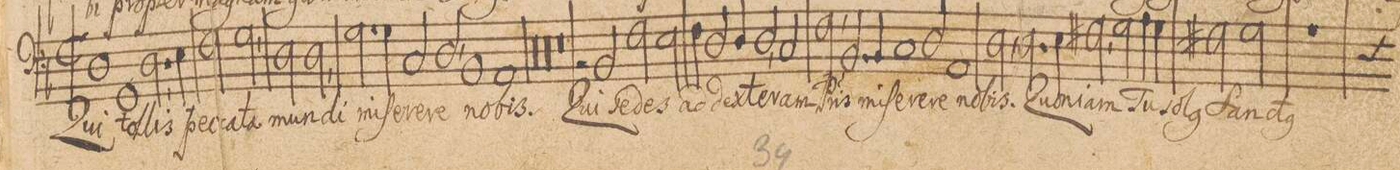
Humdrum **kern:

**kern	**text
*I"[Bassus]	*
*clefF4	*
*k[b-]	*
*M2/1	*
1D\	Qui
1GG/	tol-
=31-	=31-
2.D,\	-lis
4E\	pec-
2F\	-ca-
2G,\	-ta
=32-	=32-
2D\	mun-
2D,\	-di
2.G\	mi-
4G\	-ſe-
=33-	=33-
2C/	-re-
2D,/	-re
1BB-/	no-
=34-	=34-
1AA/	-bis.
00r	.
=35-	=35-
=36-	=36-
00r	.
=37-	=37-
=38-	=38-
0r	.
=39-	=39-
2rBB	.
2BB-/	Qui
=40-	=40-
2F\	se-
2E\	-des
4F\	ad
2D/	dex-
4D/	-te-
=41-	=41-
2D,/	-ram
2C/	P(at)-
2F,\	-ris
2.BB-/	mi-
=42-	=42-
4BB-/	-ſe-
1C/	-re-
2D/	-re
=43-	=43-
1AA/	no-
2D,\	-bis.
2.D\	Quo-
=44-	=44-
4E\	-ni-
2F#X,\	-am
2G\	Tu
4A\	so-
4G\	-l(us)
=45-	=45-
2F#X\	San-
2G\	-ct(us)
*custos:D	*
1rF	.
=46-	=46-
*-	*-
